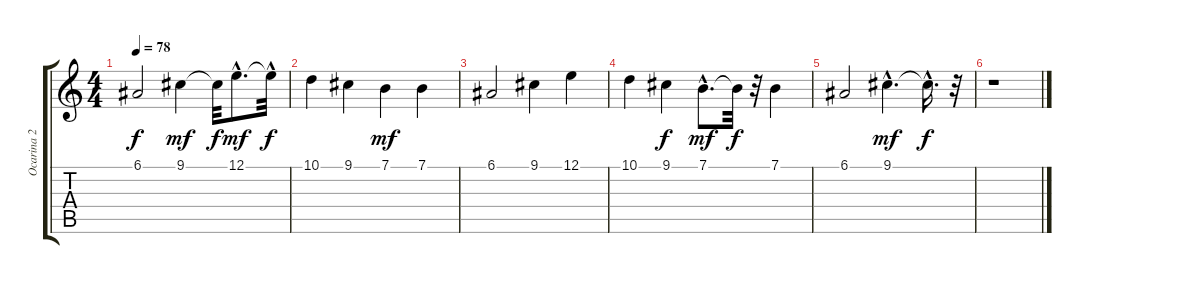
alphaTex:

\track ("Ocarina 2" "Ocarina 2") {instrument ocarina}
\staff {score tabs}
\tuning (E4 B3 G3 D3 A2 E2) {hide}
\ts (4 4)
\tempo 78
\clef g2
\ks c
6.1.2{dy f} 9.1.4{dy mf} 9.1{t}.32{dy f} 12.1{hac}.8{d dy mf} 12.1{hac t}.32{dy f} |
10.1.4 9.1.4 7.1.4{dy mf} 7.1.4 |
6.1.2 9.1.4 12.1.4 |
10.1.4 9.1.4{dy f} 7.1{hac}.8{d dy mf} 7.1{t}.32{dy f} r.32 7.1.4 |
6.1.2 9.1{hac}.4{d dy mf} 9.1{hac t}.16{d dy f} r.32 |
r.1
